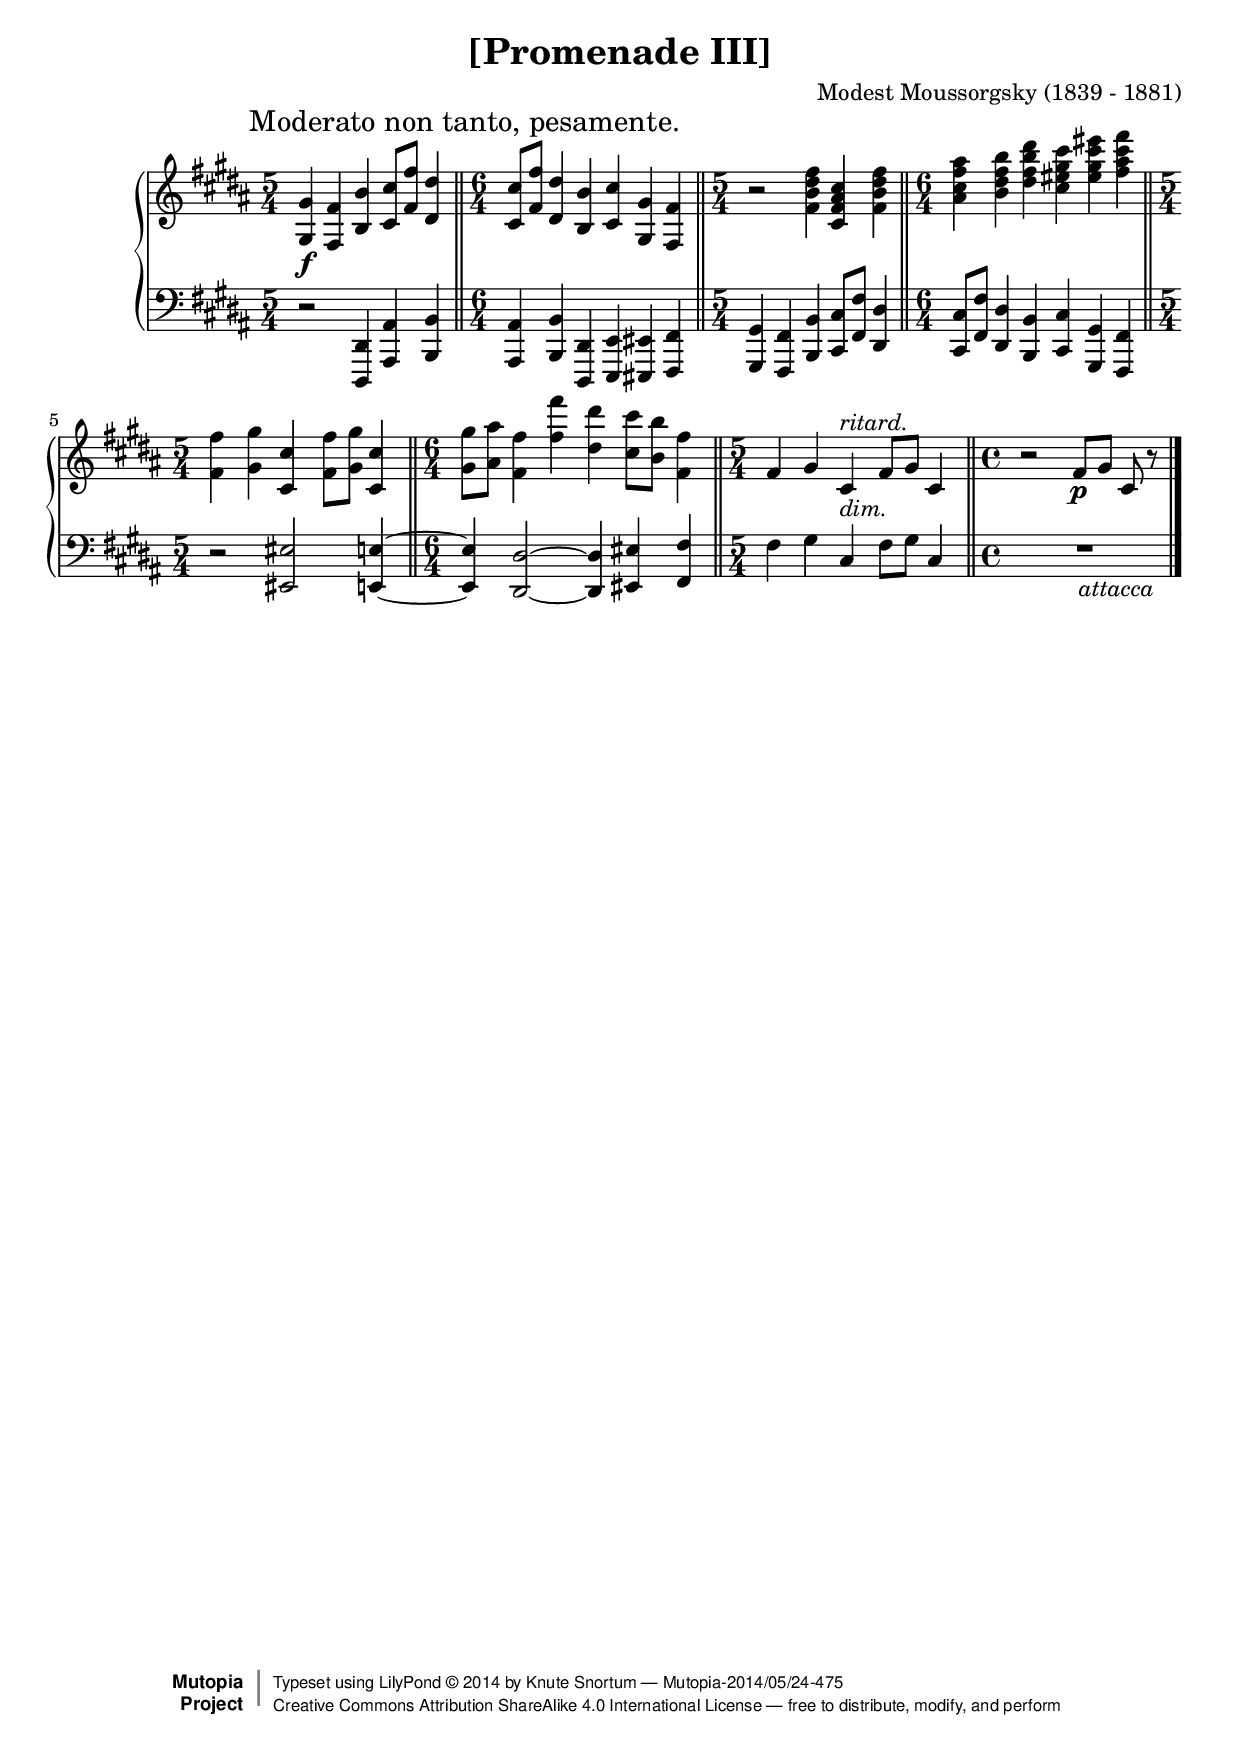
\version "2.18.2"
\language "english"

\header {
  title        = "[Promenade III]"
  composer     = "Modest Moussorgsky (1839 - 1881)"
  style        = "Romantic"
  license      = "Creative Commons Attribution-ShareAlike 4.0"
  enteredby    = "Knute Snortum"
  date         = "1874"
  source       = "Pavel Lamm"

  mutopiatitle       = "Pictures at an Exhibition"
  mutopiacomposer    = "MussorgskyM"
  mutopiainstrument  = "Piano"
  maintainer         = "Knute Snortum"
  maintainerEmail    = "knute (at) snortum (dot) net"
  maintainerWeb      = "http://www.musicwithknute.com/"

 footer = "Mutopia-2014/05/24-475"
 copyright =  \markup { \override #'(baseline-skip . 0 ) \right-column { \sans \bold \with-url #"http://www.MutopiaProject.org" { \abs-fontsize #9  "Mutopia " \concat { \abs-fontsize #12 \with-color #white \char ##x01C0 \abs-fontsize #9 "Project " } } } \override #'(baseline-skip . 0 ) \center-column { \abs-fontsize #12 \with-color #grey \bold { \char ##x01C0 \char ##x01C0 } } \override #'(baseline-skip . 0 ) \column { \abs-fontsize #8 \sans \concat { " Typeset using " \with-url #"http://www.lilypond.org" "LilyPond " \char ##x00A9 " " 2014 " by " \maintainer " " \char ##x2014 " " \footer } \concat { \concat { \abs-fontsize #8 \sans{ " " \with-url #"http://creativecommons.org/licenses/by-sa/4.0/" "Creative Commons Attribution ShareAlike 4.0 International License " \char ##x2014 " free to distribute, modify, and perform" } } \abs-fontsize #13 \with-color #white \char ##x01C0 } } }
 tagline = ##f
}

moderato = {
  \once
  \override Score.RehearsalMark.self-alignment-X = #LEFT
  \mark "Moderato non tanto, pesamente." 
}

ritard = \markup { \italic "ritard." }
dimin = \markup { \italic "dim." }
attacca = \markup { \italic "          attacca" }

upper = {
  \time 5/4
  \clef treble
  \moderato 
  
  | <gs gs'>4 \f <fs fs'> <b b'> <cs' cs''>8 <fs' fs''> <ds' ds''>4
  \bar "||"
  \time 6/4
  | <cs' cs''>8 <fs' fs''> <ds' ds''>4 <b b'> <cs' cs''> <gs gs'> <fs fs'>
  \bar "||"
  \time 5/4
  | r2 <fs' b' ds'' fs''>4 <cs' fs' as' cs''> <fs' b' ds'' fs''>
  \bar "||"
  \time 6/4
  | <as' cs'' fs'' as''>4 <b' ds'' fs'' b''> <ds'' fs'' b'' ds'''>
    <cs'' es'' gs'' cs'''> <es'' gs'' cs''' es'''> <fs'' as'' cs''' fs'''>
  \bar "||"
  \time 5/4
  | <fs' fs''>4 <gs' gs''> <cs' cs''> <fs' fs''>8 <gs' gs''> <cs' cs''>4
  \bar "||"
  \time 6/4
  | <gs' gs''>8 <as' as''> <fs' fs''>4 <fs'' fs'''> <ds'' ds'''>
    <cs'' cs'''>8 <b' b''> <fs' fs''>4
  \bar "||"
  \time 5/4
  | fs'4 gs' cs' ^ \ritard _ \dimin fs'8 gs' cs'4
  \bar "||"
  \time 4/4
  | r2 fs'8 \p [ gs' ] cs' r
  \bar "|."
}

lower = {
  \time 5/4
  \clef bass
  
  | r2 <ds, ds,,>4 <as, as,,> <b, b,,>
  \time 6/4
  | <as, as,,>4 <b, b,,> <ds, ds,,> <e, e,,> <es, es,,> <fs, fs,,>
  \time 5/4
  | <gs, gs,,>4 <fs, fs,,> <b, b,,> <cs cs,>8 <fs fs,> <ds ds,>4
  \time 6/4
  | <cs cs,>8 <fs fs,> <ds ds,>4 <b, b,,> <cs cs,> <gs, gs,,> <fs, fs,,>
  \time 5/4
  | r2 <es es,> <e e,>4 ~
  \time 6/4
  | q4 <ds ds,>2 ~ q4 <es es,> <fs fs,> 
  \time 5/4
  | fs4 gs cs fs8 gs cs4
  \time 4/4
  | R1 _ \attacca 
}

global = {
  \key b \major
  \accidentalStyle piano
}

\score {
  \new PianoStaff 
  <<
    \new Staff = "up" {
      \global
      \upper
    }
    \new Staff = "down" {
      \global
      \lower
    }
  >>
  \layout {
  }
  \midi {
    \tempo 4 = 88
  }
}
